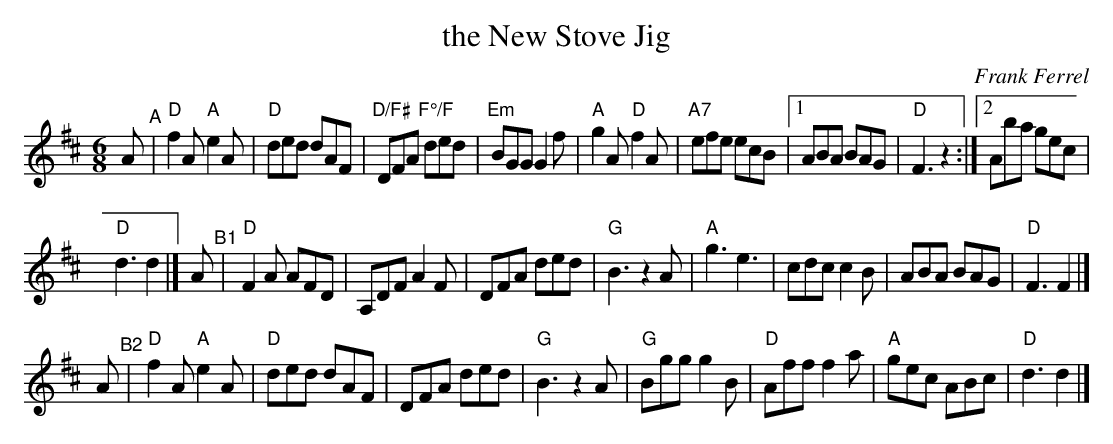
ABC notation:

X:1
T: the New Stove Jig
C: Frank Ferrel
M: 6/8
L: 1/8
K: D
A "^A"|\
"D"f2A "A"e2A | "D"ded dAF | "D/F#"DFA "F°/F"ded | "Em"BGG G2f |\
"A"g2A "D"f2A | "A7"efe ecB |1 ABA BAG | "D"F3 z2 :|[2 Aba gec |
"D"d3 d2 |]\
A "^B1"|\
"D"F2A AFD | A,DF A2F | DFA ded | "G"B3 z2A |\
"A"g3 e3 | cdc c2B | ABA BAG | "D"F3 F2 |]
A "^B2"|\
"D"f2A "A"e2A | "D"ded dAF | DFA ded | "G"B3 z2A |\
"G"Bgg g2B | "D"Aff f2a | "A"gec ABc | "D"d3 d2 |]
